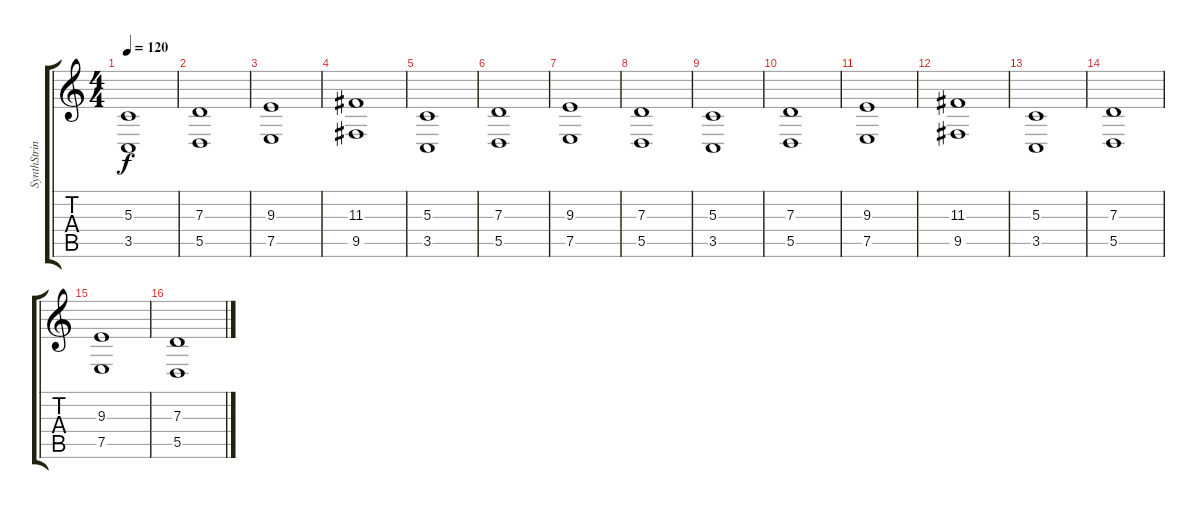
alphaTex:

\track ("SynthStrings" "SynthStrin") {instrument synthstrings1}
\staff {score tabs}
\tuning (E4 B3 G3 D3 A2 E2) {hide}
\ts (4 4)
\tempo 120
\clef g2
\ks c
(5.3 3.5).1{dy f instrument synthstrings1} |
(7.3 5.5).1 |
(9.3 7.5).1 |
(11.3 9.5).1 |
(5.3 3.5).1 |
(7.3 5.5).1 |
(9.3 7.5).1 |
(7.3 5.5).1 |
(5.3 3.5).1 |
(7.3 5.5).1 |
(9.3 7.5).1 |
(11.3 9.5).1 |
(5.3 3.5).1 |
(7.3 5.5).1 |
(9.3 7.5).1 |
(7.3 5.5).1
